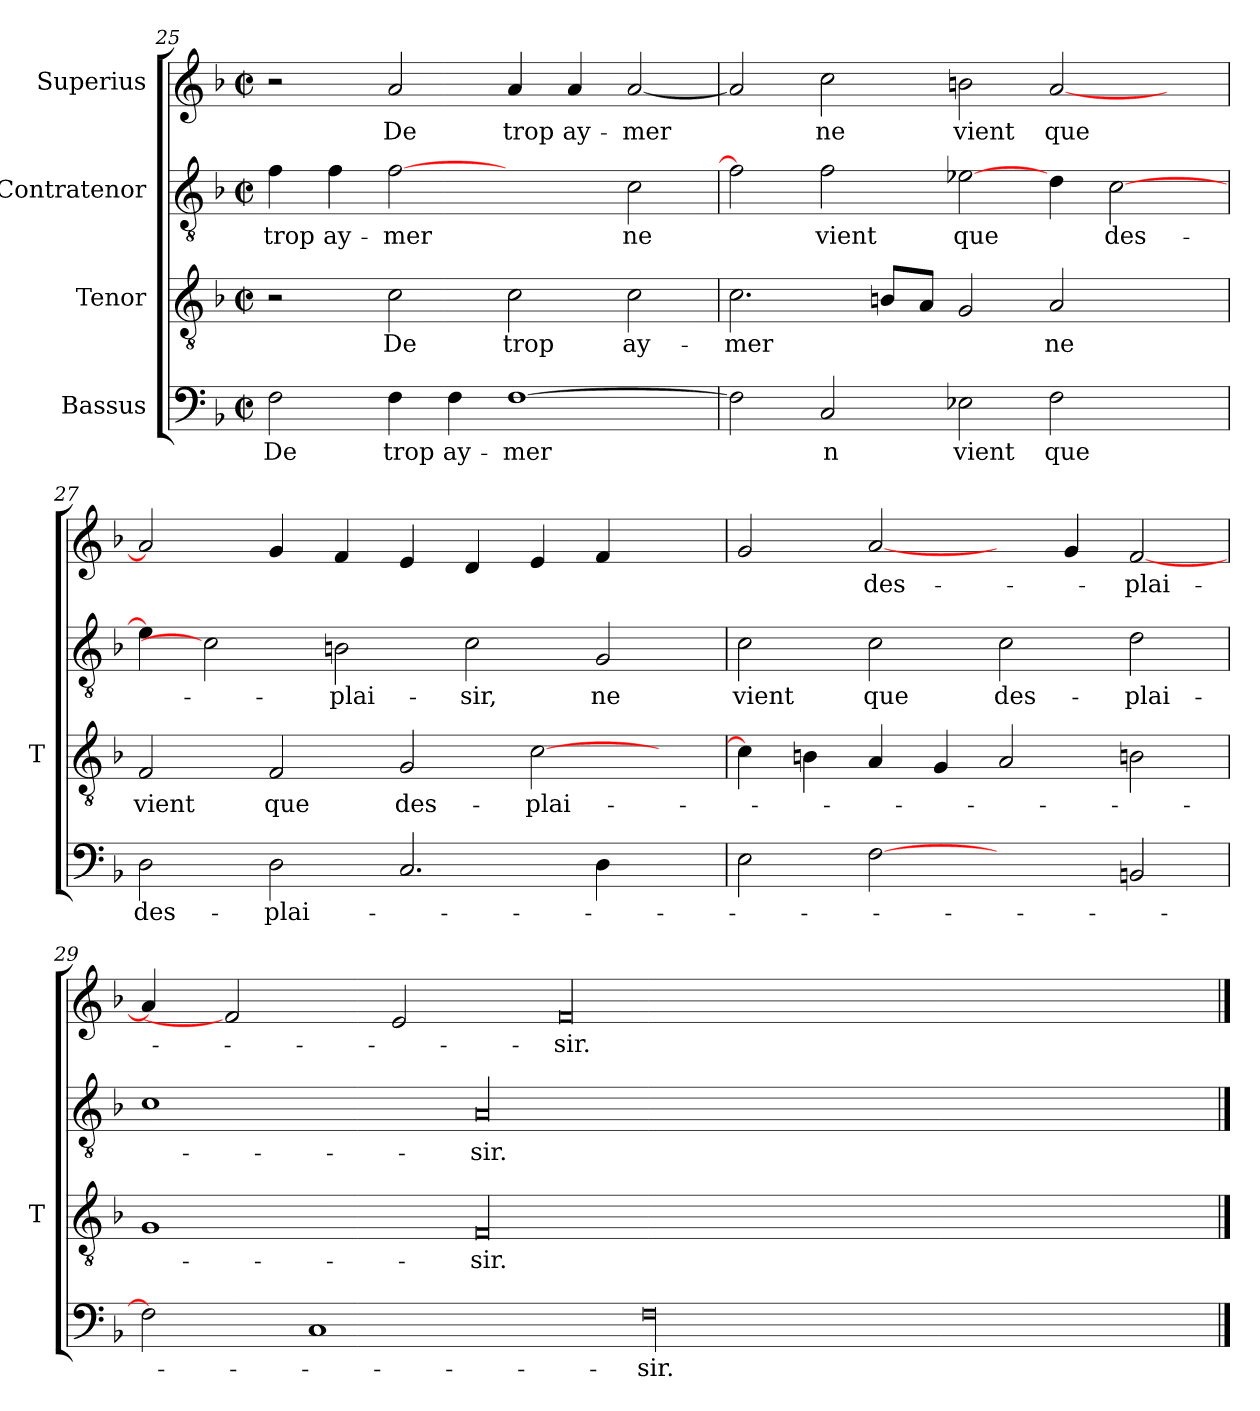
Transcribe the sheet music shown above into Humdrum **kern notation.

**kern	**text	**kern	**text	**kern	**text	**kern	**text
*part4	*part4	*part3	*part3	*part2	*part2	*part1	*part1
*staff4	*staff4	*staff3	*staff3	*staff2	*staff2	*staff1	*staff1
*I"Bassus	*	*I"Tenor	*	*I"Contratenor	*	*I"Superius	*
*	*	*I'T	*	*	*	*	*
!!LO:PB:g=z
*clefF4	*	*clefGv2	*	*clefGv2	*	*clefG2	*
*k[b-]	*	*k[b-]	*	*k[b-]	*	*k[b-]	*
*F:	*	*F:	*	*F:	*	*F:	*
*M2/2	*	*M2/2	*	*M2/2	*	*M2/2	*
*met(c|)	*	*met(c|)	*	*met(c|)	*	*met(c|)	*
=25	=25	=25	=25	=25	=25	=25	=25
2F	-De	2r	.	4f	-trop	2r	.
.	.	.	.	4f	ay-	.	.
4F	-trop	2c	-De	[2f	-mer	2a	-De
4F	ay-	.	.	.	.	.	.
[1F	-mer	2c	-trop	2ryy	.	4a	-trop
.	.	.	.	.	.	4a	ay-
.	.	2c	ay-	2c	-ne	[2a	-mer
=26	=26	=26	=26	=26	=26	=26	=26
2F]	.	2.c	-mer	2f]	.	2a]	.
2C	-n	.	.	2f	-vient	2cc	-ne
.	.	8BnL	.	.	.	.	.
.	.	8AJ	.	.	.	.	.
2E-X	-vient	2G	.	[2e-X	-que	2bn	-vient
2F	-que	2A	-ne	4d	.	[2a	-que
.	.	.	.	[2c	des-	.	.
4ryy	.	4ryy	.	.	.	4ryy	.
=27	=27	=27	=27	=27	=27	=27	=27
2D	des-	2F	-vient	4e-]	.	2a]	.
.	.	.	.	2c]	.	.	.
2D	plai-	2F	-que	.	.	4g	.
.	.	.	.	2B	plai-	4f	.
2.C	.	2G	des-	.	.	4e	.
.	.	.	.	2c	-sir,	4d	.
.	.	[2c	plai-	.	.	4e	.
4D	.	.	.	2G	-ne	4f	.
4ryy	.	4ryy	.	.	.	4ryy	.
=28	=28	=28	=28	=28	=28	=28	=28
2E	.	4c]	.	2c	-vient	2g	.
.	.	4Bn	.	.	.	.	.
[2F	.	4A	.	2c	-que	[2a	des-
.	.	4G	.	.	.	.	.
2ryy	.	2A	.	2c	des-	4ryy	.
.	.	.	.	.	.	4g	.
2BB	.	2Bn	.	2d	plai-	[2f	plai-
=29	=29	=29	=29	=29	=29	=29	=29
2F]	.	1G	.	1c	.	4a]	.
.	.	.	.	.	.	2f]	.
1C	.	.	.	.	.	.	.
.	.	.	.	.	.	2e	.
.	.	00F	-sir.	00A	-sir.	.	.
.	.	.	.	.	.	00f	-sir.
00F	-sir.	.	.	.	.	.	.
.	.	2ryy	.	2ryy	.	.	.
.	.	.	.	.	.	4ryy	.
==	==	==	==	==	==	==	==
*-	*-	*-	*-	*-	*-	*-	*-
